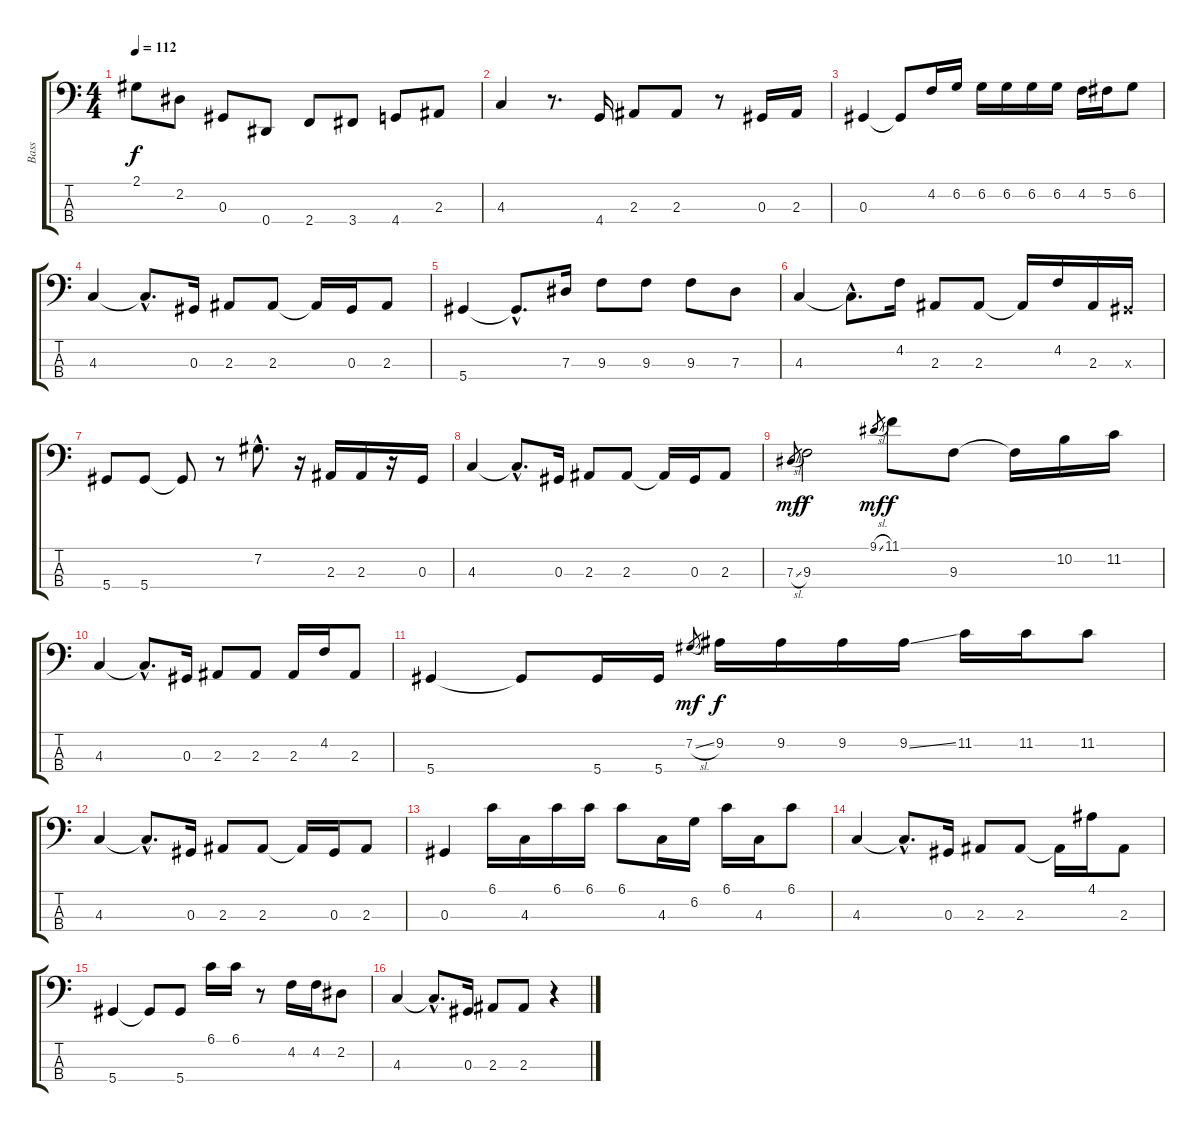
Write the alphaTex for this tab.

\track ("Bass" "Bass") {instrument electricbassfinger}
\staff {score tabs}
\tuning (Gb2 Db2 Ab1 Eb1) {hide}
\ts (4 4)
\tempo 112
\clef f4
\ks c
2.1.8{dy f} 2.2.8 0.3.8 0.4.8 2.4.8 3.4.8 4.4.8 2.3.8 |
4.3.4 r.8{d} 4.4.16 2.3.8 2.3.8 r.8 0.3.16 2.3.16 |
0.3.4 0.3{t}.8 4.2.16 6.2.16 6.2.16 6.2.16 6.2.16 6.2.16 4.2.16 5.2.16 6.2.8 |
4.3.4 4.3{hac t}.8{d} 0.3.16 2.3.8 2.3.8 2.3{t}.16 0.3.16 2.3.8 |
5.4.4 5.4{hac t}.8{d} 7.3.16 9.3.8 9.3.8 9.3.8 7.3.8 |
4.3.4 4.3{hac t}.8{d} 4.2.16 2.3.8 2.3.8 2.3{t}.16 4.2.16 2.3.16 0.3{x}.16 |
5.4.8 5.4.8 5.4{t}.8 r.8 7.2{hac}.8{d} r.16 2.3.16 2.3.16 r.16 0.3.16 |
4.3.4 4.3{hac t}.8{d} 0.3.16 2.3.8 2.3.8 2.3{t}.16 0.3.16 2.3.8 |
7.3{sl}.8{gr dy mf} 9.3.2{dy f} 9.1{sl}.8{gr dy mf} 11.1.8{dy f} 9.3.8 9.3{t}.16 10.2.16 11.2.16 |
4.3.4 4.3{hac t}.8{d} 0.3.16 2.3.8 2.3.8 2.3.16 4.2.16 2.3.8 |
5.4.4 5.4{t}.8 5.4.16 5.4.16 7.2{sl}.8{gr dy mf} 9.2.16{dy f} 9.2.16 9.2.16 9.2{ss}.16 11.2.16 11.2.16 11.2.8 |
4.3.4 4.3{hac t}.8{d} 0.3.16 2.3.8 2.3.8 2.3{t}.16 0.3.16 2.3.8 |
0.3.4 6.1.16 4.3.16 6.1.16 6.1.16 6.1.8 4.3.16 6.2.16 6.1.16 4.3.16 6.1.8 |
4.3.4 4.3{hac t}.8{d} 0.3.16 2.3.8 2.3.8 2.3{t}.16 4.1.16 2.3.8 |
5.4.4 5.4{t}.8 5.4.8 6.1.16 6.1.16 r.8 4.2.16 4.2.16 2.2.8 |
4.3.4 4.3{hac t}.8{d} 0.3.16 2.3.8 2.3.8 r.4
